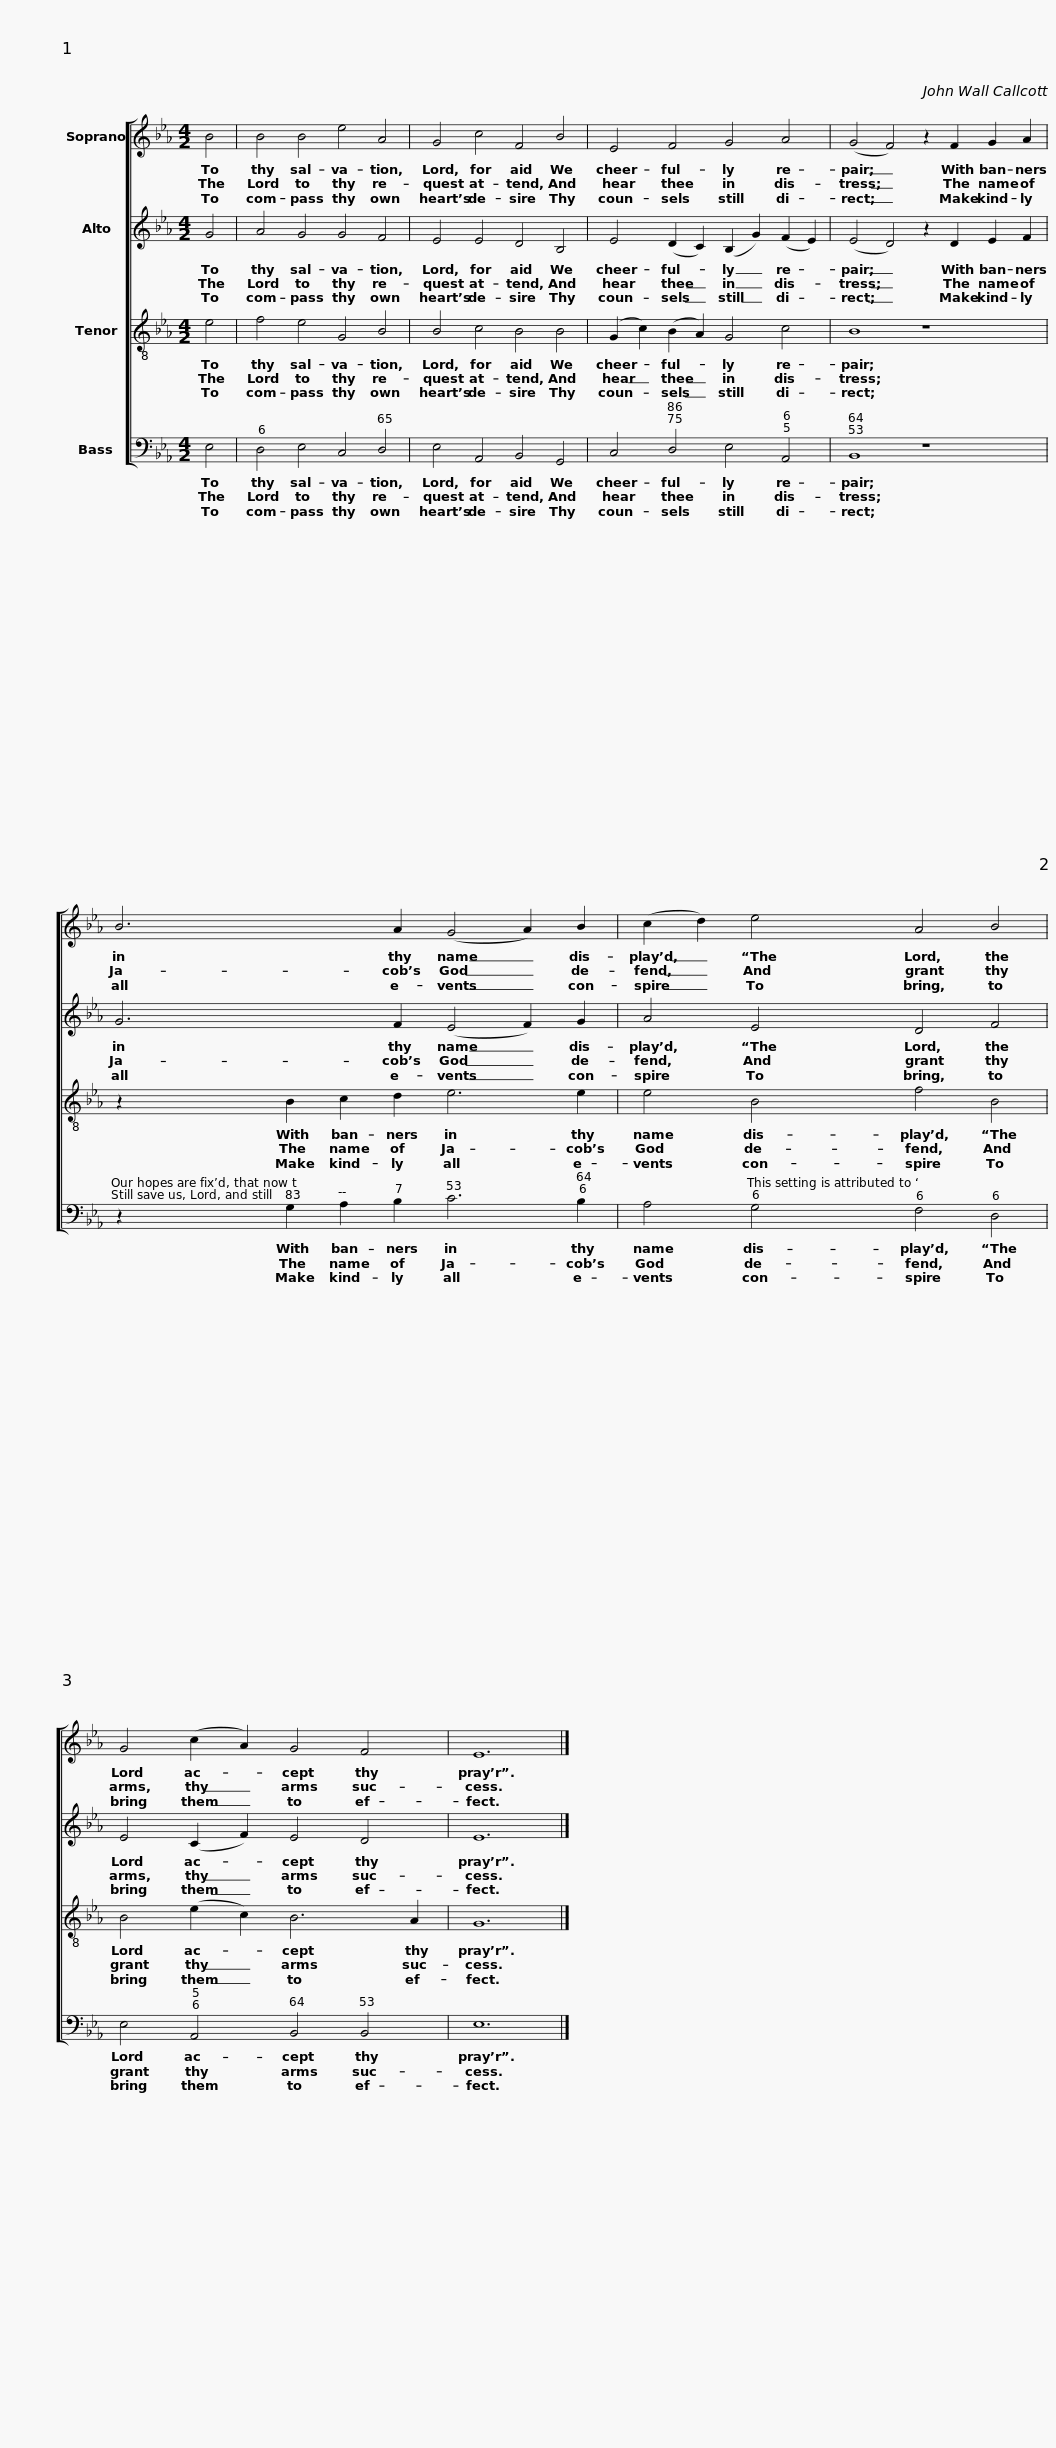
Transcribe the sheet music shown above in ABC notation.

X:1
%%score [ 1 2 3 4 ]
L:1/8
M:4/2
I:linebreak $
K:Eb
V:1 treble
V:2 treble
V:3 treble-8 transpose=-12
V:4 bass
V:1
 B4 | B4 B4 e4 A4 | G4 c4 F4 B4 | E4 F4 G4 A4 |$ (G4 F4) z2 F2 G2 A2 |$ %5
 B6 A2 (G4 A2) B2 | (c2 d2) e4 A4 B4 |$ G4 (c2 A2) G4 F4 | E12 |] %9
V:2
 G4 | A4 G4 G4 F4 | E4 E4 D4 B,4 | E4 (D2 C2) (B,2 G2) (F2 E2) |$ (E4 D4) z2 D2 E2 F2 |$ %5
 G6 F2 (E4 F2) G2 | A4 E4 D4 F4 |$ E4 (C2 F2) E4 D4 | E12 |] %9
V:3
 e4 | f4 e4 G4 B4 | B4 c4 B4 B4 | (G2 c2) (B2 A2) G4 c4 |$ B8 z8 |$ %5
 z2 B2 c2 d2 e6 e2 | e4 B4 f4 B4 |$ B4 (e2 c2) B6 A2 | G12 |] %9
V:4
 E,4 | D,4 E,4 C,4 D,4 | E,4 A,,4 B,,4 G,,4 | C,4 D,4 E,4 A,,4 |$ B,,8 z8 |$ %5
 z2 G,2 A,2 B,2 C6 B,2 | A,4 G,4 F,4 D,4 |$ E,4 A,,4 B,,4 B,,4 | E,12 |] %9
